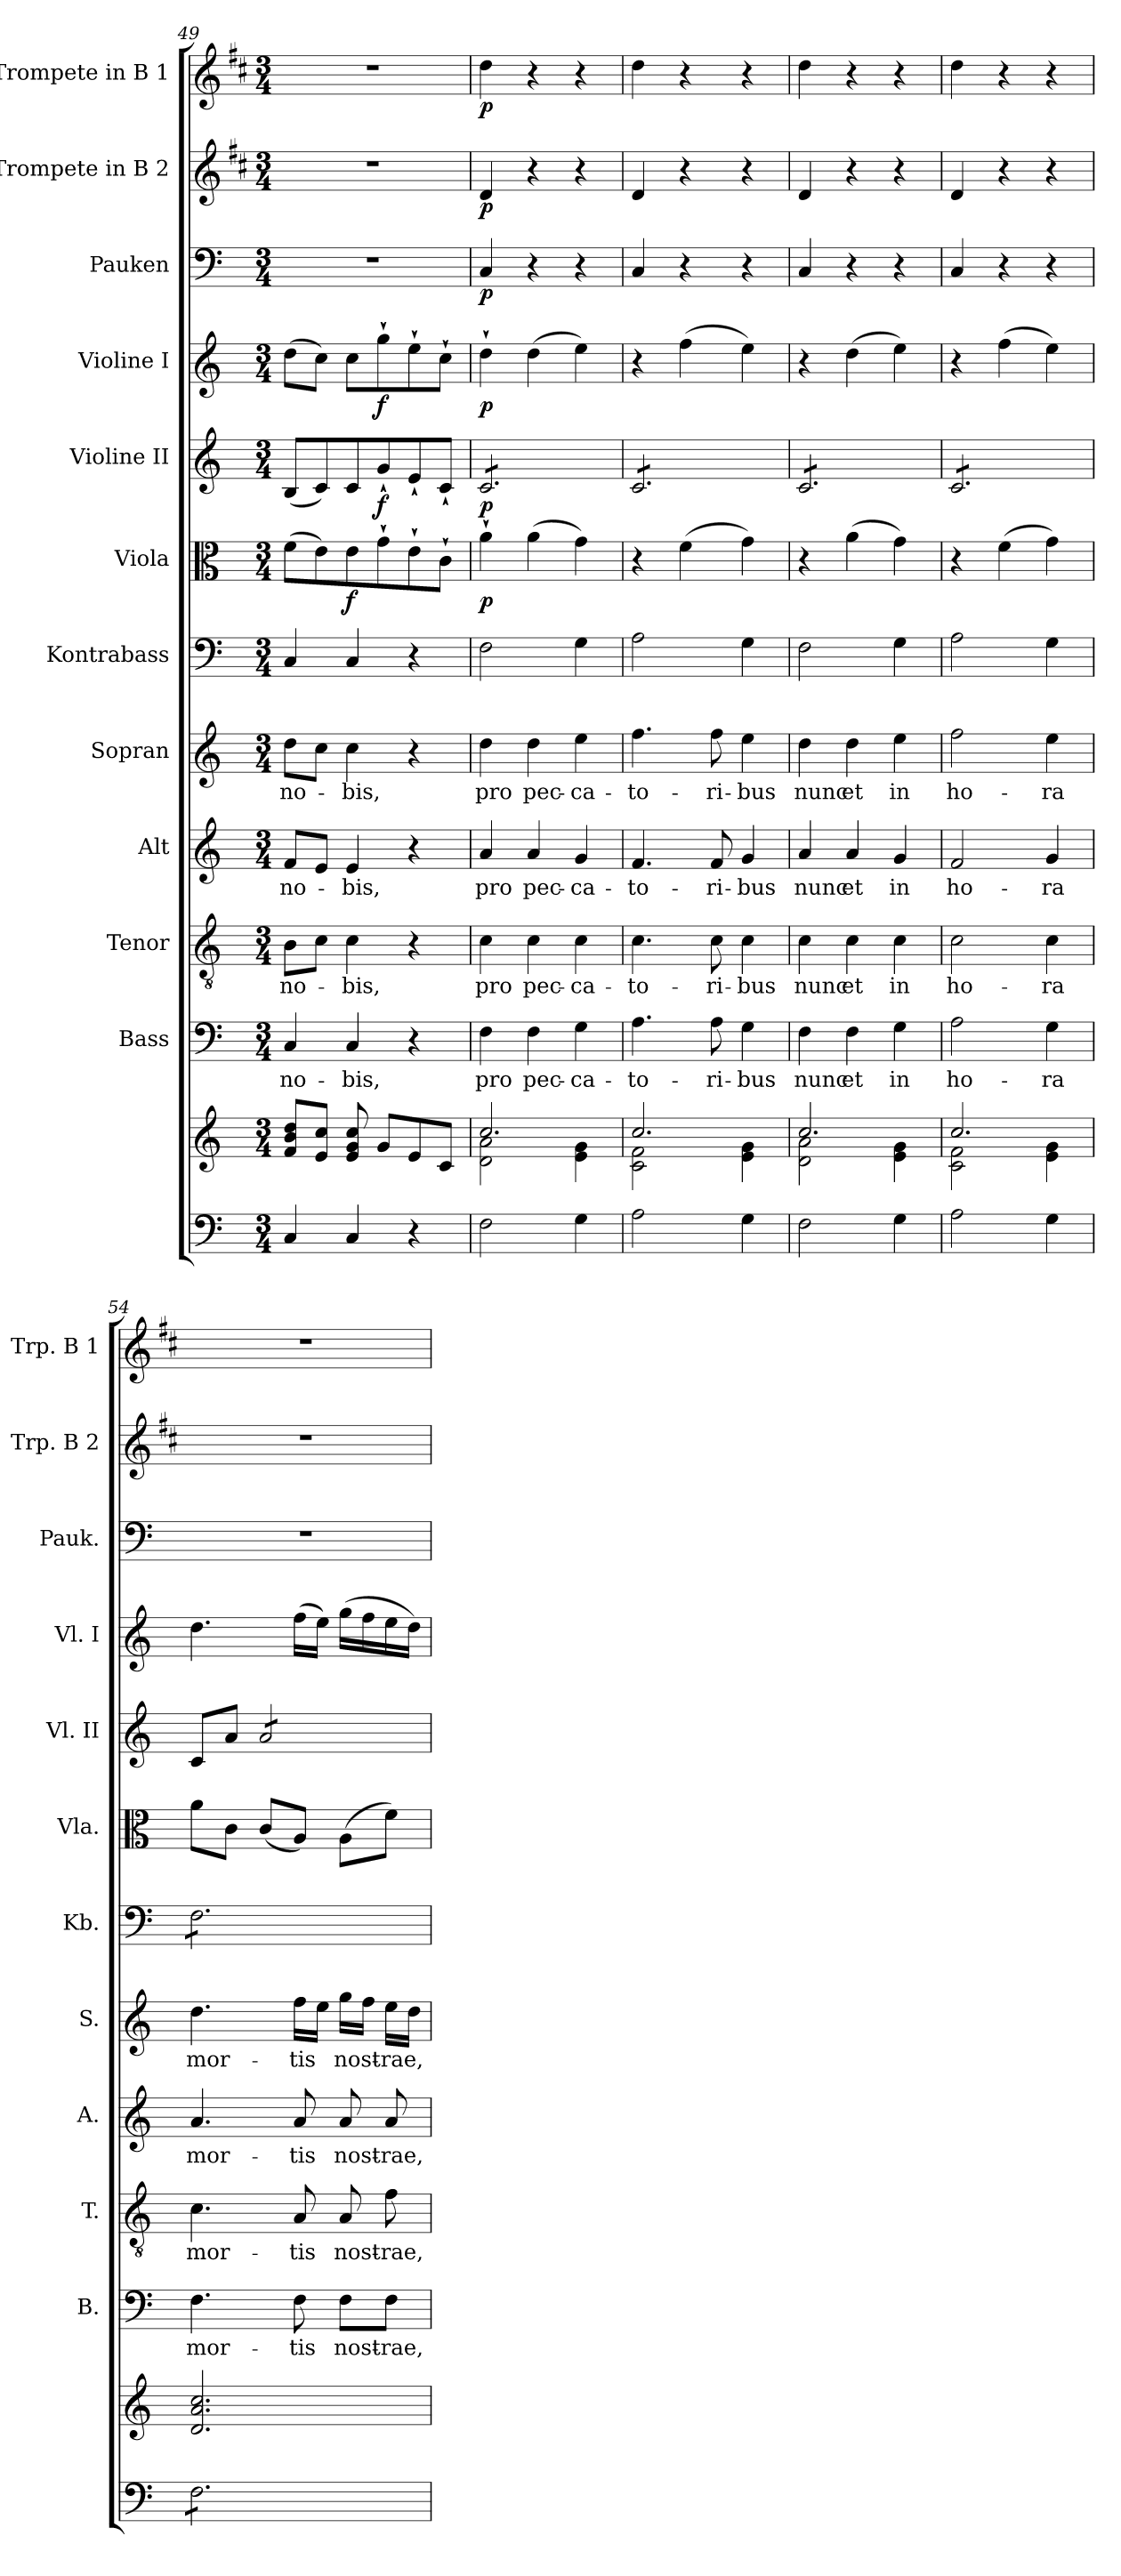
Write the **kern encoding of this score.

**kern	**kern	**kern	**text	**kern	**text	**kern	**text	**kern	**text	**kern	**kern	**dynam	**kern	**dynam	**kern	**dynam	**kern	**dynam	**kern	**dynam	**kern	**dynam
*part12	*part12	*part11	*part11	*part10	*part10	*part9	*part9	*part8	*part8	*part7	*part6	*part6	*part5	*part5	*part4	*part4	*part3	*part3	*part2	*part2	*part1	*part1
*staff13	*staff12	*staff11	*staff11	*staff10	*staff10	*staff9	*staff9	*staff8	*staff8	*staff7	*staff6	*staff6	*staff5	*staff5	*staff4	*staff4	*staff3	*staff3	*staff2	*staff2	*staff1	*staff1
*	*	*I"Bass	*	*I"Tenor	*	*I"Alt	*	*I"Sopran	*	*I"Kontrabass	*I"Viola	*	*I"Violine II	*	*I"Violine I	*	*I"Pauken	*	*I"Trompete in B 2	*	*I"Trompete in B 1	*
*	*	*I'B.	*	*I'T.	*	*I'A.	*	*I'S.	*	*I'Kb.	*I'Vla.	*	*I'Vl. II	*	*I'Vl. I	*	*I'Pauk.	*	*I'Trp. B 2	*	*I'Trp. B 1	*
*clefF4	*clefG2	*clefF4	*	*clefGv2	*	*clefG2	*	*clefG2	*	*clefF4	*clefC3	*	*clefG2	*	*clefG2	*	*clefF4	*	*clefG2	*	*clefG2	*
*	*	*	*	*	*	*	*	*	*	*ITrd7c12	*	*	*	*	*	*	*	*	*ITrd1c2	*	*ITrd1c2	*
*k[]	*k[]	*k[]	*	*k[]	*	*k[]	*	*k[]	*	*k[]	*k[]	*	*k[]	*	*k[]	*	*k[]	*	*k[]	*	*k[]	*
*C:	*C:	*C:	*	*C:	*	*C:	*	*C:	*	*C:	*C:	*	*C:	*	*C:	*	*C:	*	*C:	*	*C:	*
*M3/4	*M3/4	*M3/4	*	*M3/4	*	*M3/4	*	*M3/4	*	*M3/4	*M3/4	*	*M3/4	*	*M3/4	*	*M3/4	*	*M3/4	*	*M3/4	*
=49	=49	=49	=49	=49	=49	=49	=49	=49	=49	=49	=49	=49	=49	=49	=49	=49	=49	=49	=49	=49	=49	=49
!	!	!	!LO:LY:b	!	!LO:LY:b	!	!LO:LY:b	!	!LO:LY:b	!	!	!	!	!	!	!	!	!	!	!	!	!
4C/	8f/ 8b/ 8dd/L	4C/	no-	8B\L	no-	8f/L	no-	8dd\L	no-	4CC/	(>8f\L	.	(<8B/L	.	(>8dd\L	.	2.r	.	2.r	.	2.r	.
.	8e/ 8cc/J	.	.	8c\J	.	8e/J	.	8cc\J	.	.	8e\)	.	8c/)	.	8cc\J)	.	.	.	.	.	.	.
!	!	!	!LO:LY:b	!	!LO:LY:b	!	!LO:LY:b	!	!LO:LY:b	!	!	!LO:DY:b	!	!	!	!	!	!	!	!	!	!
4C/	8e/ 8g/ 8cc/	4C/	-bis,	4c\	-bis,	4e/	-bis,	4cc\	-bis,	4CC/	8e\	f	8c/	.	8cc\L	.	.	.	.	.	.	.
!	!	!	!	!	!	!	!	!	!	!	!	!	!	!LO:DY:b	!	!LO:DY:b	!	!	!	!	!	!
.	8g/L	.	.	.	.	.	.	.	.	.	8g`>\	.	8g`</	f	8gg`>\	f	.	.	.	.	.	.
4r	8e/	4r	.	4r	.	4r	.	4r	.	4r	8e`>\	.	8e`</	.	8ee`>\	.	.	.	.	.	.	.
.	8c/J	.	.	.	.	.	.	.	.	.	8c`>\J	.	8c`</J	.	8cc`>\J	.	.	.	.	.	.	.
=50	=50	=50	=50	=50	=50	=50	=50	=50	=50	=50	=50	=50	=50	=50	=50	=50	=50	=50	=50	=50	=50	=50
*	*^	*	*	*	*	*	*	*	*	*	*	*	*	*	*	*	*	*	*	*	*	*
!	!	!	!	!LO:LY:b	!	!LO:LY:b	!	!LO:LY:b	!	!LO:LY:b	!	!	!LO:DY:b	!	!LO:DY:b	!	!LO:DY:b	!	!LO:DY:b	!	!LO:DY:b	!	!LO:DY:b
*	*	*	*	*	*	*	*	*	*	*	*	*	*	*tremolo	*	*	*	*	*	*	*	*	*
2F\	2.cc/	2d\ 2a\	4F\	pro	4c\	pro	4a/	pro	4dd\	pro	2FF\	4a`>\	p	8c/L	p	4dd`>`>\	p	4C/	p	4c/	p	4cc\	p
.	.	.	.	.	.	.	.	.	.	.	.	.	.	8c/	.	.	.	.	.	.	.	.	.
!	!	!	!	!LO:LY:b	!	!LO:LY:b	!	!LO:LY:b	!	!LO:LY:b	!	!	!	!	!	!	!	!	!	!	!	!	!
.	.	.	4F\	pec-	4c\	pec-	4a/	pec-	4dd\	pec-	.	(>4a\	.	8c/	.	(>4dd\	.	4r	.	4r	.	4r	.
.	.	.	.	.	.	.	.	.	.	.	.	.	.	8c/	.	.	.	.	.	.	.	.	.
!	!	!	!	!LO:LY:b	!	!LO:LY:b	!	!LO:LY:b	!	!LO:LY:b	!	!	!	!	!	!	!	!	!	!	!	!	!
4G\	.	4e\ 4g\	4G\	-ca-	4c\	-ca-	4g/	-ca-	4ee\	-ca-	4GG\	4g\)	.	8c/	.	4ee\)	.	4r	.	4r	.	4r	.
.	.	.	.	.	.	.	.	.	.	.	.	.	.	8c/J	.	.	.	.	.	.	.	.	.
=51	=51	=51	=51	=51	=51	=51	=51	=51	=51	=51	=51	=51	=51	=51	=51	=51	=51	=51	=51	=51	=51	=51	=51
!	!	!	!	!LO:LY:b	!	!LO:LY:b	!	!LO:LY:b	!	!LO:LY:b	!	!	!	!	!	!	!	!	!	!	!	!	!
2A\	2.cc/	2c\ 2f\	4.A\	-to-	4.c\	-to-	4.f/	-to-	4.ff\	-to-	2AA\	4r	.	8c/L	.	4r	.	4C/	.	4c/	.	4cc\	.
.	.	.	.	.	.	.	.	.	.	.	.	.	.	8c/	.	.	.	.	.	.	.	.	.
.	.	.	.	.	.	.	.	.	.	.	.	(>4f\	.	8c/	.	(>4ff\	.	4r	.	4r	.	4r	.
!	!	!	!	!LO:LY:b	!	!LO:LY:b	!	!LO:LY:b	!	!LO:LY:b	!	!	!	!	!	!	!	!	!	!	!	!	!
.	.	.	8A\	-ri-	8c\	-ri-	8f/	-ri-	8ff\	-ri-	.	.	.	8c/	.	.	.	.	.	.	.	.	.
!	!	!	!	!LO:LY:b	!	!LO:LY:b	!	!LO:LY:b	!	!LO:LY:b	!	!	!	!	!	!	!	!	!	!	!	!	!
4G\	.	4e\ 4g\	4G\	-bus	4c\	-bus	4g/	-bus	4ee\	-bus	4GG\	4g\)	.	8c/	.	4ee\)	.	4r	.	4r	.	4r	.
.	.	.	.	.	.	.	.	.	.	.	.	.	.	8c/J	.	.	.	.	.	.	.	.	.
!!LO:PB:g=z
=52	=52	=52	=52	=52	=52	=52	=52	=52	=52	=52	=52	=52	=52	=52	=52	=52	=52	=52	=52	=52	=52	=52	=52
!	!	!	!	!LO:LY:b	!	!LO:LY:b	!	!LO:LY:b	!	!LO:LY:b	!	!	!	!	!	!	!	!	!	!	!	!	!
2F\	2.cc/	2d\ 2a\	4F\	nunc	4c\	nunc	4a/	nunc	4dd\	nunc	2FF\	4r	.	8c/L	.	4r	.	4C/	.	4c/	.	4cc\	.
.	.	.	.	.	.	.	.	.	.	.	.	.	.	8c/	.	.	.	.	.	.	.	.	.
!	!	!	!	!LO:LY:b	!	!LO:LY:b	!	!LO:LY:b	!	!LO:LY:b	!	!	!	!	!	!	!	!	!	!	!	!	!
.	.	.	4F\	et	4c\	et	4a/	et	4dd\	et	.	(>4a\	.	8c/	.	(>4dd\	.	4r	.	4r	.	4r	.
.	.	.	.	.	.	.	.	.	.	.	.	.	.	8c/	.	.	.	.	.	.	.	.	.
!	!	!	!	!LO:LY:b	!	!LO:LY:b	!	!LO:LY:b	!	!LO:LY:b	!	!	!	!	!	!	!	!	!	!	!	!	!
4G\	.	4e\ 4g\	4G\	in	4c\	in	4g/	in	4ee\	in	4GG\	4g\)	.	8c/	.	4ee\)	.	4r	.	4r	.	4r	.
.	.	.	.	.	.	.	.	.	.	.	.	.	.	8c/J	.	.	.	.	.	.	.	.	.
=53	=53	=53	=53	=53	=53	=53	=53	=53	=53	=53	=53	=53	=53	=53	=53	=53	=53	=53	=53	=53	=53	=53	=53
!	!	!	!	!LO:LY:b	!	!LO:LY:b	!	!LO:LY:b	!	!LO:LY:b	!	!	!	!	!	!	!	!	!	!	!	!	!
2A\	2.cc/	2c\ 2f\	2A\	ho-	2c\	ho-	2f/	ho-	2ff\	ho-	2AA\	4r	.	8c/L	.	4r	.	4C/	.	4c/	.	4cc\	.
.	.	.	.	.	.	.	.	.	.	.	.	.	.	8c/	.	.	.	.	.	.	.	.	.
.	.	.	.	.	.	.	.	.	.	.	.	(>4f\	.	8c/	.	(>4ff\	.	4r	.	4r	.	4r	.
.	.	.	.	.	.	.	.	.	.	.	.	.	.	8c/	.	.	.	.	.	.	.	.	.
!	!	!	!	!LO:LY:b	!	!LO:LY:b	!	!LO:LY:b	!	!LO:LY:b	!	!	!	!	!	!	!	!	!	!	!	!	!
4G\	.	4e\ 4g\	4G\	-ra	4c\	-ra	4g/	-ra	4ee\	-ra	4GG\	4g\)	.	8c/	.	4ee\)	.	4r	.	4r	.	4r	.
.	.	.	.	.	.	.	.	.	.	.	.	.	.	8c/J	.	.	.	.	.	.	.	.	.
*	*	*	*	*	*	*	*	*	*	*	*	*	*	*Xtremolo	*	*	*	*	*	*	*	*	*
=54	=54	=54	=54	=54	=54	=54	=54	=54	=54	=54	=54	=54	=54	=54	=54	=54	=54	=54	=54	=54	=54	=54	=54
!	!	!	!	!LO:LY:b	!	!LO:LY:b	!	!LO:LY:b	!	!LO:LY:b	!	!	!	!	!	!	!	!	!	!	!	!	!
*	*v	*v	*	*	*	*	*	*	*	*	*	*	*	*	*	*	*	*	*	*	*	*	*
*tremolo	*	*	*	*	*	*	*	*	*	*	*	*	*	*	*	*	*	*	*	*	*	*
*	*	*	*	*	*	*	*	*	*	*tremolo	*	*	*	*	*	*	*	*	*	*	*	*
8F\L	2.d/ 2.a/ 2.cc/	4.F\	mor-	4.c\	mor-	4.a/	mor-	4.dd\	mor-	8FF\L	8a\L	.	8c/L	.	4.dd\	.	2.r	.	2.r	.	2.r	.
8F\	.	.	.	.	.	.	.	.	.	8FF\	8c\J	.	8a/J	.	.	.	.	.	.	.	.	.
*	*	*	*	*	*	*	*	*	*	*	*	*	*tremolo	*	*	*	*	*	*	*	*	*
8F\	.	.	.	.	.	.	.	.	.	8FF\	(<8c/L	.	8a/L	.	.	.	.	.	.	.	.	.
!	!	!	!LO:LY:b	!	!LO:LY:b	!	!LO:LY:b	!	!LO:LY:b	!	!	!	!	!	!	!	!	!	!	!	!	!
8F\	.	8F\	-tis	8A/	-tis	8a/	-tis	16ff\LL	-tis	8FF\	8A/J)	.	8a/	.	(>16ff\LL	.	.	.	.	.	.	.
.	.	.	.	.	.	.	.	16ee\JJ	.	.	.	.	.	.	16ee\JJ)	.	.	.	.	.	.	.
!	!	!	!LO:LY:b	!	!LO:LY:b	!	!LO:LY:b	!	!LO:LY:b	!	!	!	!	!	!	!	!	!	!	!	!	!
8F\	.	8F\L	nost-	8A/	nost-	8a/	nost-	16gg\LL	nost-	8FF\	(>8A\L	.	8a/	.	(>16gg\LL	.	.	.	.	.	.	.
.	.	.	.	.	.	.	.	16ff\JJ	.	.	.	.	.	.	16ff\	.	.	.	.	.	.	.
!	!	!	!LO:LY:b	!	!LO:LY:b	!	!LO:LY:b	!	!LO:LY:b	!	!	!	!	!	!	!	!	!	!	!	!	!
8F\J	.	8F\J	-rae,	8f\	-rae,	8a/	-rae,	16ee\LL	-rae,	8FF\J	8f\J)	.	8a/J	.	16ee\	.	.	.	.	.	.	.
*	*	*	*	*	*	*	*	*	*	*	*	*	*Xtremolo	*	*	*	*	*	*	*	*	*
*	*	*	*	*	*	*	*	*	*	*Xtremolo	*	*	*	*	*	*	*	*	*	*	*	*
*Xtremolo	*	*	*	*	*	*	*	*	*	*	*	*	*	*	*	*	*	*	*	*	*	*
.	.	.	.	.	.	.	.	16dd\JJ	.	.	.	.	.	.	16dd\JJ)	.	.	.	.	.	.	.
=	=	=	=	=	=	=	=	=	=	=	=	=	=	=	=	=	=	=	=	=	=	=
*-	*-	*-	*-	*-	*-	*-	*-	*-	*-	*-	*-	*-	*-	*-	*-	*-	*-	*-	*-	*-	*-	*-
